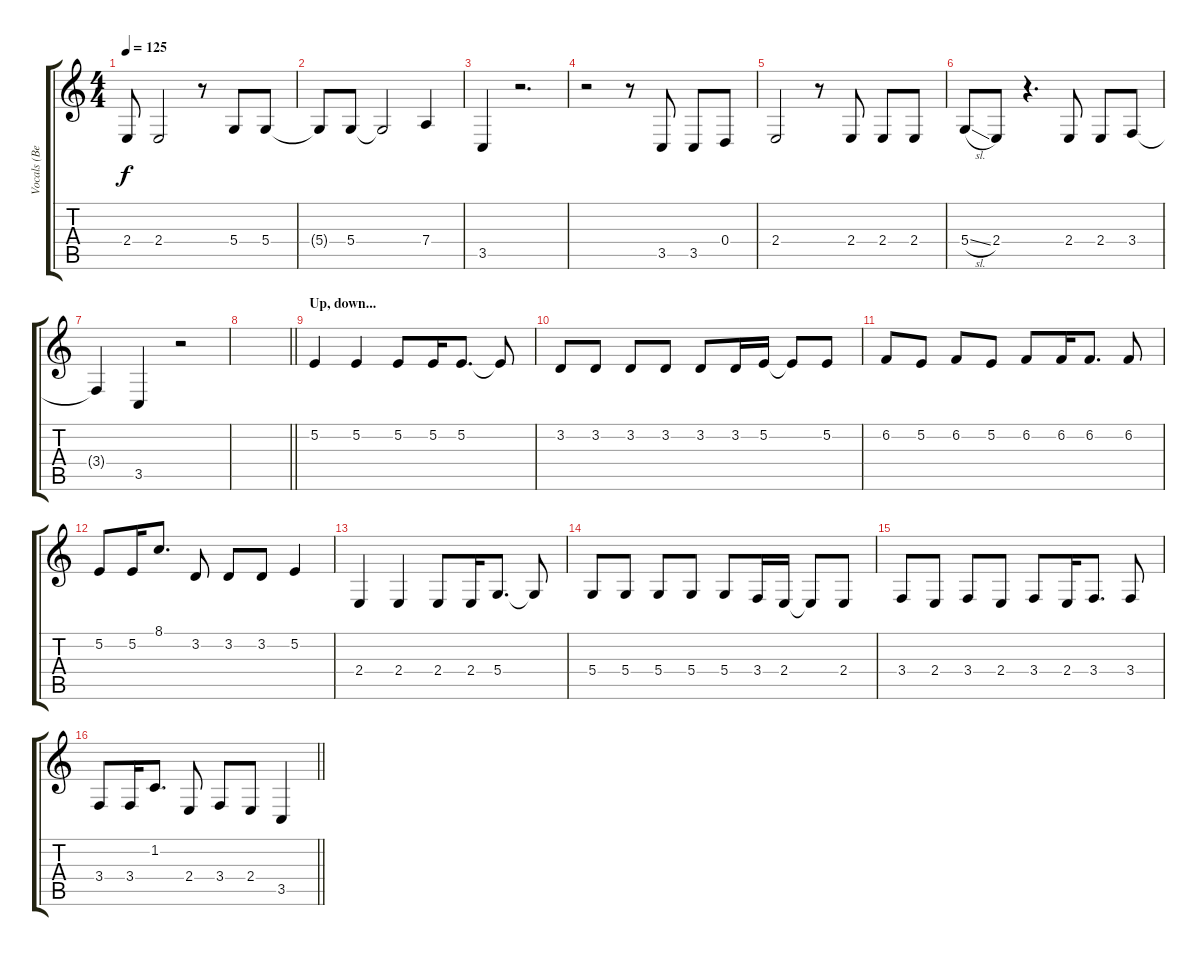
\track ("Vocals (Bernard)" "Vocals (Be") {instrument lead1square}
\staff {score tabs}
\tuning (E4 B3 G3 D3 A2 E2) {hide}
\ts (4 4)
\tempo 125
\clef g2
\ks c
2.4.8{dy f} 2.4.2 r.8 5.4.8 5.4.8 |
5.4{t}.8 5.4.8 5.4{t}.2 7.4.4 |
3.5.4 r.2{d} |
r.2 r.8 3.5.8 3.5.8 0.4.8 |
2.4.2 r.8 2.4.8 2.4.8 2.4.8 |
5.4{sl}.8 2.4.8 r.4{d} 2.4.8 2.4.8 3.4.8 |
3.4{t}.4 3.5.4 r.2 |
\barLineRight lightlight
|
\section ("" "Up, down...")
5.2.4 5.2.4 5.2.8 5.2.16 5.2.8{d} 5.2{t}.8 |
3.2.8 3.2.8 3.2.8 3.2.8 3.2.8 3.2.16 5.2.16 5.2{t}.8 5.2.8 |
6.2.8 5.2.8 6.2.8 5.2.8 6.2.8 6.2.16 6.2.8{d} 6.2.8 |
5.2.8 5.2.16 8.1.8{d} 3.2.8 3.2.8 3.2.8 5.2.4 |
2.4.4 2.4.4 2.4.8 2.4.16 5.4.8{d} 5.4{t}.8 |
5.4.8 5.4.8 5.4.8 5.4.8 5.4.8 3.4.16 2.4.16 2.4{t}.8 2.4.8 |
3.4.8 2.4.8 3.4.8 2.4.8 3.4.8 2.4.16 3.4.8{d} 3.4.8 |
\barLineRight lightlight
3.4.8 3.4.16 1.2.8{d} 2.4.8 3.4.8 2.4.8 3.5.4
